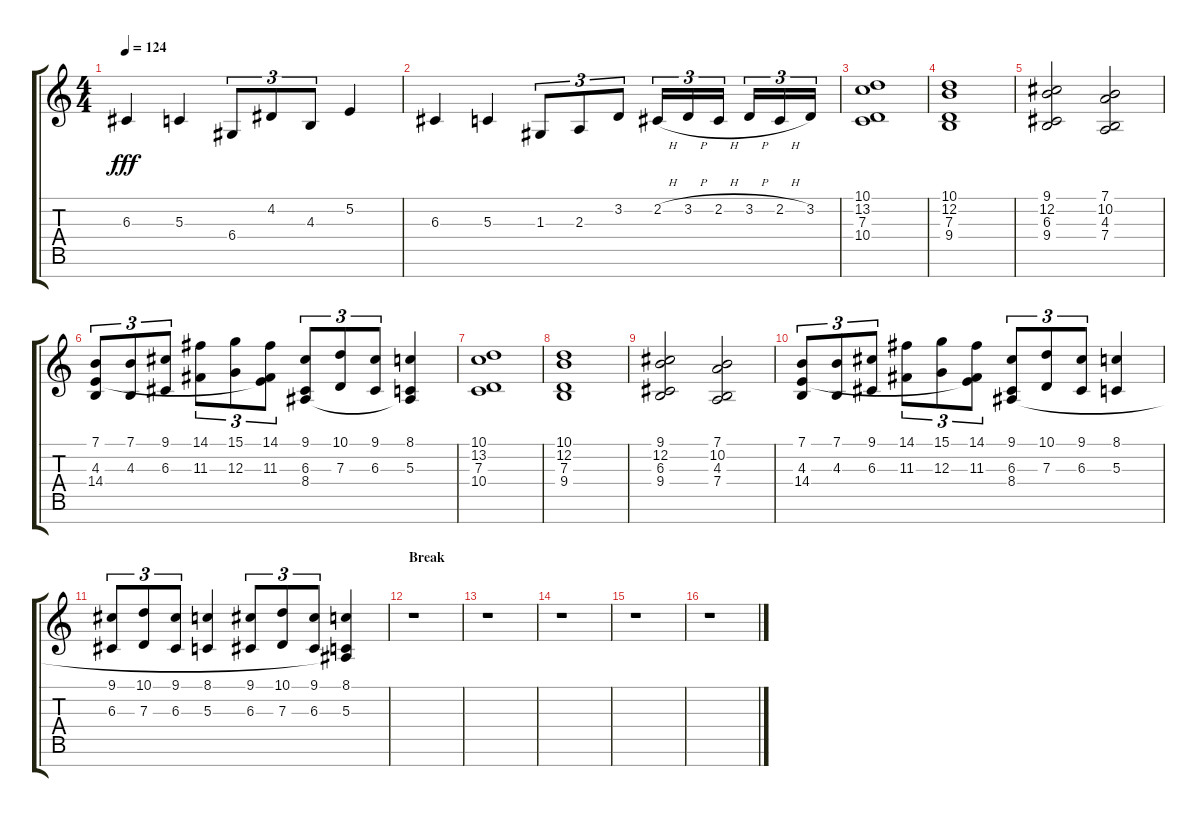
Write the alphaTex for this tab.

\track "" {instrument stringensemble1}
\staff {score tabs}
\tuning (E4 B3 G3 D3 A2 E2 B1) {hide}
\ts (4 4)
\tempo 124
\clef g2
\ks c
6.3.4{dy fff} 5.3.4 6.4.8{tu (3 2)} 4.2.8{tu (3 2)} 4.3.8{tu (3 2)} 5.2.4 |
6.3.4 5.3.4 1.3.8{tu (3 2)} 2.3.8{tu (3 2)} 3.2.8{tu (3 2)} 2.2{h}.16{tu (3 2)} 3.2{h}.16{tu (3 2)} 2.2{h}.16{tu (3 2)} 3.2{h}.16{tu (3 2)} 2.2{h}.16{tu (3 2)} 3.2.16{tu (3 2)} |
(10.1 13.2 7.3 10.4).1{volume 10 instrument stringensemble1} |
(10.1 12.2 7.3 9.4).1 |
(9.1 12.2 6.3 9.4).2 (7.1 10.2 4.3 7.4).2 |
(7.1 4.3 14.4).8{tu (3 2)} (7.1 4.3).8{tu (3 2)} (9.1 6.3).8{tu (3 2)} (14.1 11.3).8{tu (3 2)} (15.1 12.3).8{tu (3 2)} (14.1 11.3 14.4{t}).8{tu (3 2)} (9.1 6.3 8.4).8{tu (3 2)} (10.1 7.3).8{tu (3 2)} (9.1 6.3).8{tu (3 2)} (8.1 5.3 8.4{t}).4 |
(10.1 13.2 7.3 10.4).1 |
(10.1 12.2 7.3 9.4).1 |
(9.1 12.2 6.3 9.4).2 (7.1 10.2 4.3 7.4).2 |
(7.1 4.3 14.4).8{tu (3 2)} (7.1 4.3).8{tu (3 2)} (9.1 6.3).8{tu (3 2)} (14.1 11.3).8{tu (3 2)} (15.1 12.3).8{tu (3 2)} (14.1 11.3 14.4{t}).8{tu (3 2)} (9.1 6.3 8.4).8{tu (3 2)} (10.1 7.3).8{tu (3 2)} (9.1 6.3).8{tu (3 2)} (8.1 5.3).4 |
(9.1 6.3).8{tu (3 2)} (10.1 7.3).8{tu (3 2)} (9.1 6.3).8{tu (3 2)} (8.1 5.3).4 (9.1 6.3).8{tu (3 2)} (10.1 7.3).8{tu (3 2)} (9.1 6.3).8{tu (3 2)} (8.1 5.3 8.4{t}).4 |
\section ("" "Break")
r.1 |
r.1 |
r.1 |
r.1 |
r.1
